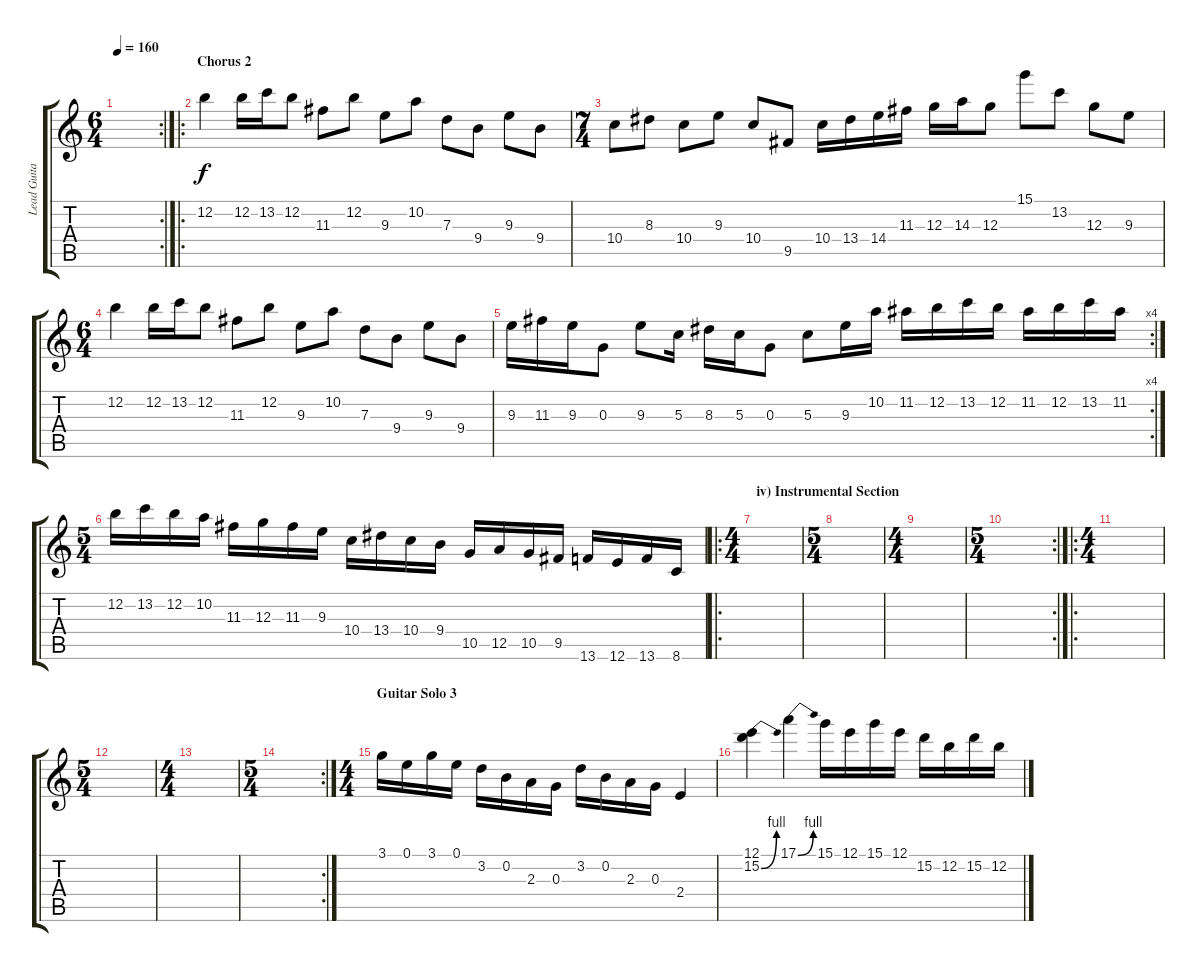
\track ("Lead Guitar" "Lead Guita") {instrument distortionguitar}
\staff {score tabs}
\tuning (E4 B3 G3 D3 A2 E2) {hide}
\rc 2
\ts (6 4)
\tempo 160
\clef g2
\ks c
|
\ro
\section ("" "Chorus 2")
12.2.4 12.2.16 13.2.16 12.2.8 11.3.8 12.2.8 9.3.8 10.2.8 7.3.8 9.4.8 9.3.8 9.4.8 |
\ts (7 4)
10.4.8 8.3.8 10.4.8 9.3.8 10.4.8 9.5.8 10.4.16 13.4.16 14.4.16 11.3.16 12.3.16 14.3.16 12.3.8 15.1.8 13.2.8 12.3.8 9.3.8 |
\ts (6 4)
12.2.4 12.2.16 13.2.16 12.2.8 11.3.8 12.2.8 9.3.8 10.2.8 7.3.8 9.4.8 9.3.8 9.4.8 |
\rc 4
9.3.16 11.3.16 9.3.16 0.3.8 9.3.8 5.3.16 8.3.16 5.3.16 0.3.8 5.3.8 9.3.16 10.2.16 11.2.16 12.2.16 13.2.16 12.2.16 11.2.16 12.2.16 13.2.16 11.2.16 |
\ts (5 4)
12.2.16 13.2.16 12.2.16 10.2.16 11.3.16 12.3.16 11.3.16 9.3.16 10.4.16 13.4.16 10.4.16 9.4.16 10.5.16 12.5.16 10.5.16 9.5.16 13.6.16 12.6.16 13.6.16 8.6.16 |
\ro
\ts (4 4)
\section ("" "iv) Instrumental Section")
|
\ts (5 4)
|
\ts (4 4)
|
\rc 2
\ts (5 4)
|
\ro
\ts (4 4)
|
\ts (5 4)
|
\ts (4 4)
|
\rc 2
\ts (5 4)
|
\ts (4 4)
\section ("" "Guitar Solo 3")
3.1.16 0.1.16 3.1.16 0.1.16 3.2.16 0.2.16 2.3.16 0.3.16 3.2.16 0.2.16 2.3.16 0.3.16 2.4.4 |
(12.1 15.2{be (bend 0 0 60 4)}).4 17.1{be (bend 0 0 60 4)}.4 15.1.16 12.1.16 15.1.16 12.1.16 15.2.16 12.2.16 15.2.16 12.2.16
